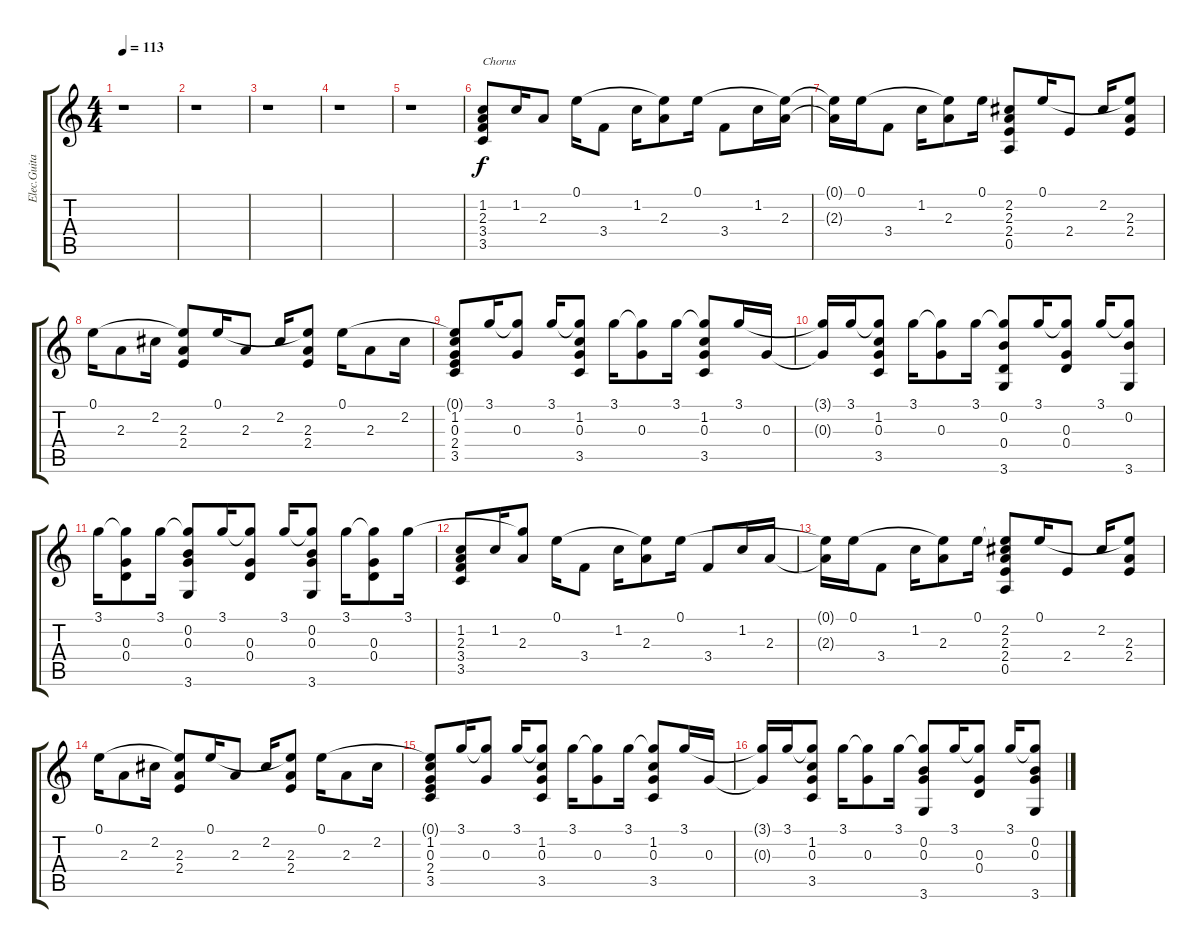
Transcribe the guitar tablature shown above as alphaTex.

\track ("Elec.Guitar 2" "Elec.Guita") {instrument electricguitarclean}
\staff {score tabs}
\tuning (E4 B3 G3 D3 A2 E2) {hide}
\ts (4 4)
\tempo 113
\clef g2
\ks c
r.1{dy f} |
r.1 |
r.1 |
r.1 |
r.1 |
(1.2 2.3 3.4 3.5).8{txt "Chorus"} 1.2.16 2.3.8 0.1.16 3.4.8 1.2.16 (0.1{t} 2.3).8 0.1.16 3.4.8 1.2.16 (0.1{t} 2.3).16 |
(0.1{t} 2.3{t}).16 0.1.16 3.4.8 1.2.16 (0.1{t} 2.3).8 0.1.16 (2.2 2.3 2.4 0.5).8 0.1.16 2.4.8 2.2.16 (0.1{t} 2.3 2.4).8 |
0.1.16 2.3.8 2.2.16 (0.1{t} 2.3 2.4).8 0.1.16 2.3.8 2.2.16 (0.1{t} 2.3 2.4).8 0.1.16 2.3.8 2.2.16 |
(0.1{t} 1.2 0.3 2.4 3.5).8 3.1.16 (3.1{t} 0.3).8 3.1.16 (3.1{t} 1.2 0.3 3.5).8 3.1.16 (3.1{t} 0.3).8 3.1.16 (3.1{t} 1.2 0.3 3.5).8 3.1.16 0.3.16 |
(3.1{t} 0.3{t}).16 3.1.16 (3.1{t} 1.2 0.3 3.5).8 3.1.16 (3.1{t} 0.3).8 3.1.16 (3.1{t} 0.2 0.4 3.6).8 3.1.16 (3.1{t} 0.3 0.4).8 3.1.16 (3.1{t} 0.2 3.6).8 |
3.1.16 (3.1{t} 0.3 0.4).8 3.1.16 (3.1{t} 0.2 0.3 3.6).8 3.1.16 (3.1{t} 0.3 0.4).8 3.1.16 (3.1{t} 0.2 0.3 3.6).8 3.1.16 (3.1{t} 0.3 0.4).8 3.1.16 |
(1.2 2.3 3.4 3.5).8 1.2.16 (3.1{t} 2.3).8 0.1.16 3.4.8 1.2.16 (0.1{t} 2.3).8 0.1.16 3.4.8 1.2.16 2.3.16 |
(0.1{t} 2.3{t}).16 0.1.16 3.4.8 1.2.16 (0.1{t} 2.3).8 0.1.16 (0.1{t} 2.2 2.3 2.4 0.5).8 0.1.16 2.4.8 2.2.16 (0.1{t} 2.3 2.4).8 |
0.1.16 2.3.8 2.2.16 (0.1{t} 2.3 2.4).8 0.1.16 2.3.8 2.2.16 (0.1{t} 2.3 2.4).8 0.1.16 2.3.8 2.2.16 |
(0.1{t} 1.2 0.3 2.4 3.5).8 3.1.16 (3.1{t} 0.3).8 3.1.16 (3.1{t} 1.2 0.3 3.5).8 3.1.16 (3.1{t} 0.3).8 3.1.16 (3.1{t} 1.2 0.3 3.5).8 3.1.16 0.3.16 |
(3.1{t} 0.3{t}).16 3.1.16 (3.1{t} 1.2 0.3 3.5).8 3.1.16 (3.1{t} 0.3).8 3.1.16 (3.1{t} 0.2 0.3 3.6).8 3.1.16 (3.1{t} 0.3 0.4).8 3.1.16 (3.1{t} 0.2 0.3 3.6).8
